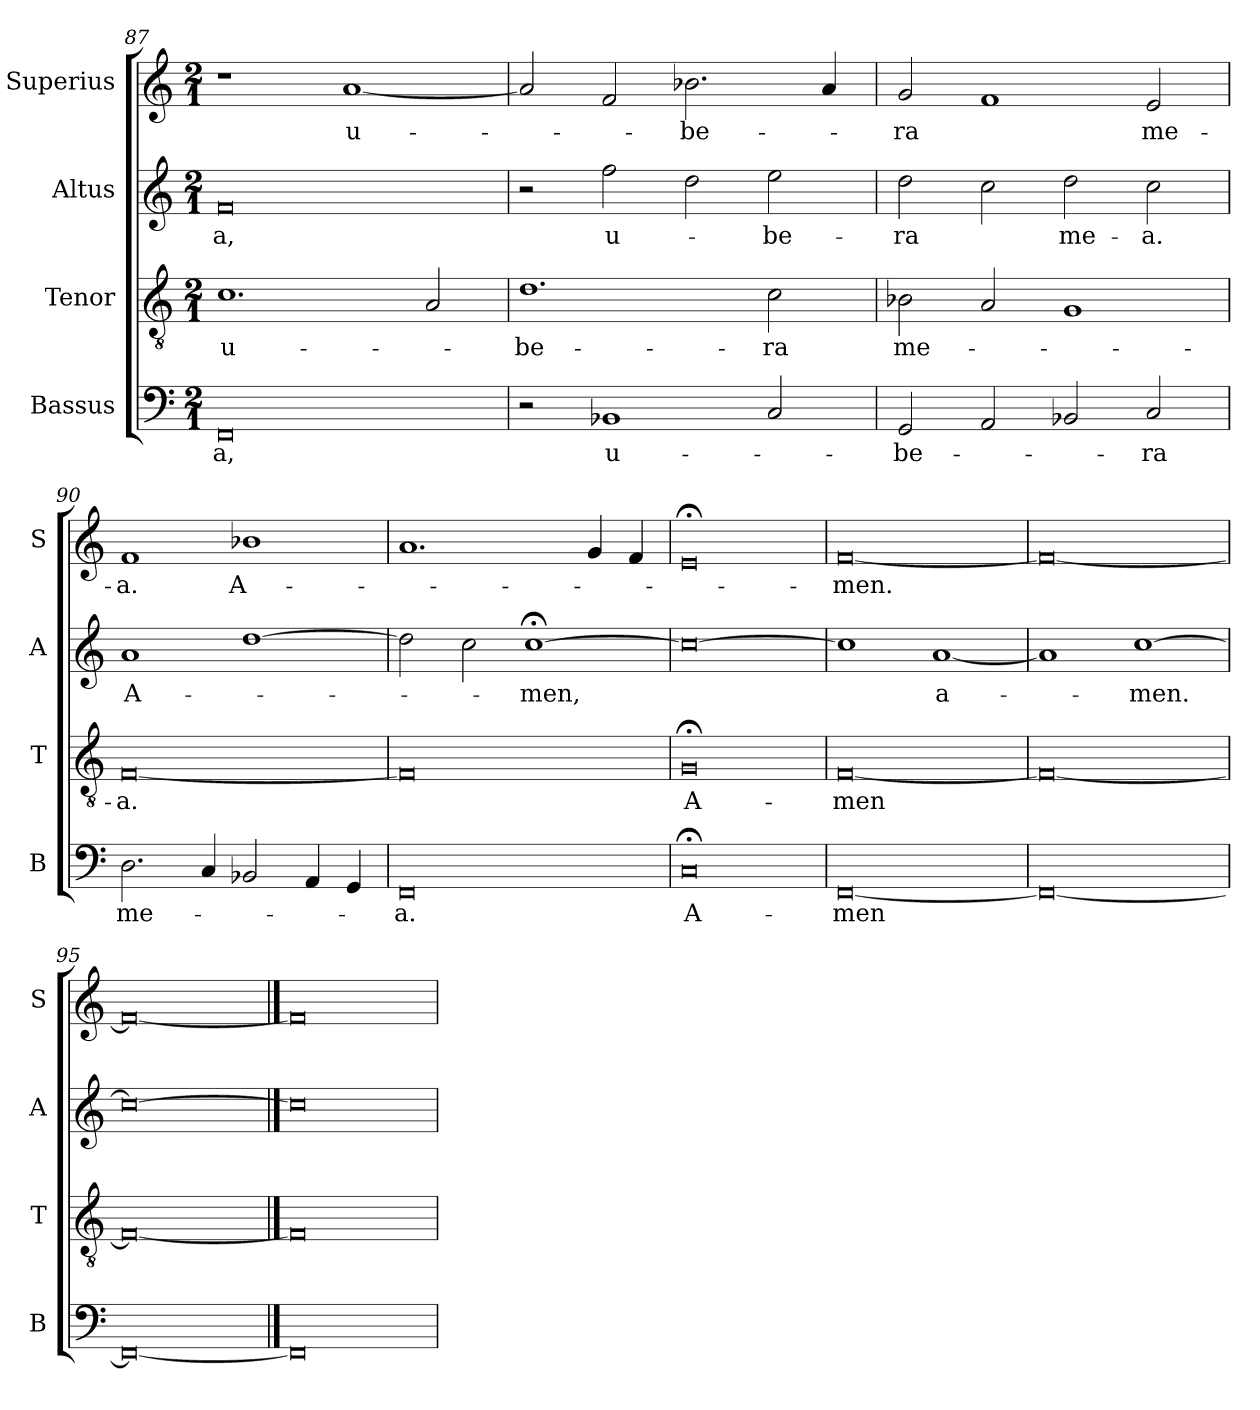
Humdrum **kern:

**kern	**text	**kern	**text	**kern	**text	**kern	**text
*part4	*part4	*part3	*part3	*part2	*part2	*part1	*part1
*staff4	*staff4	*staff3	*staff3	*staff2	*staff2	*staff1	*staff1
*I"Bassus	*	*I"Tenor	*	*I"Altus	*	*I"Superius	*
*I'B	*	*I'T	*	*I'A	*	*I'S	*
*clefF4	*	*clefGv2	*	*clefG2	*	*clefG2	*
*k[]	*	*k[]	*	*k[]	*	*k[]	*
*C:	*	*C:	*	*C:	*	*C:	*
*M2/1	*	*M2/1	*	*M2/1	*	*M2/1	*
=87	=87	=87	=87	=87	=87	=87	=87
0FF	-a,	1.c	u-	0f	-a,	1r	.
.	.	.	.	.	.	[1a	u-
.	.	2A	.	.	.	.	.
=88	=88	=88	=88	=88	=88	=88	=88
2r	.	1.d	-be-	2r	.	2a]	.
1BB-X	u-	.	.	2ff	u-	2f	.
.	.	.	.	2dd	.	2.b-X	-be-
2C	.	2c	-ra	2ee	-be-	.	.
.	.	.	.	.	.	4a	.
=89	=89	=89	=89	=89	=89	=89	=89
2GG	-be-	2B-X	me-	2dd	-ra	2g	-ra
2AA	.	2A	.	2cc	.	1f	.
2BB-X	.	1G	.	2dd	me-	.	.
2C	-ra	.	.	2cc	-a.	2e	me-
=90	=90	=90	=90	=90	=90	=90	=90
2.D	me-	[0F	-a.	1a	A-	1f	-a.
4C	.	.	.	.	.	.	.
2BB-X	.	.	.	[1dd	.	1b-X	A-
4AA	.	.	.	.	.	.	.
4GG	.	.	.	.	.	.	.
=91	=91	=91	=91	=91	=91	=91	=91
0FF	-a.	0F]	.	2dd]	.	1.a	.
.	.	.	.	2cc	.	.	.
.	.	.	.	[1cc;<	-men,	.	.
.	.	.	.	.	.	4g	.
.	.	.	.	.	.	4f	.
=92	=92	=92	=92	=92	=92	=92	=92
0C;<	A-	0G;<	A-	0cc_	.	0e;<	.
=93	=93	=93	=93	=93	=93	=93	=93
[0FF	-men	[0F	-men	1cc]	.	[0f	-men.
.	.	.	.	[1a	a-	.	.
=94	=94	=94	=94	=94	=94	=94	=94
0FF_	.	0F_	.	1a]	.	0f_	.
.	.	.	.	[1cc	-men.	.	.
=95	=95	=95	=95	=95	=95	=95	=95
0FF_	.	0F_	.	0cc_	.	0f_	.
==96	==96	==96	==96	==96	==96	==96	==96
0FF]	.	0F]	.	0cc]	.	0f]	.
=	=	=	=	=	=	=	=
*-	*-	*-	*-	*-	*-	*-	*-
